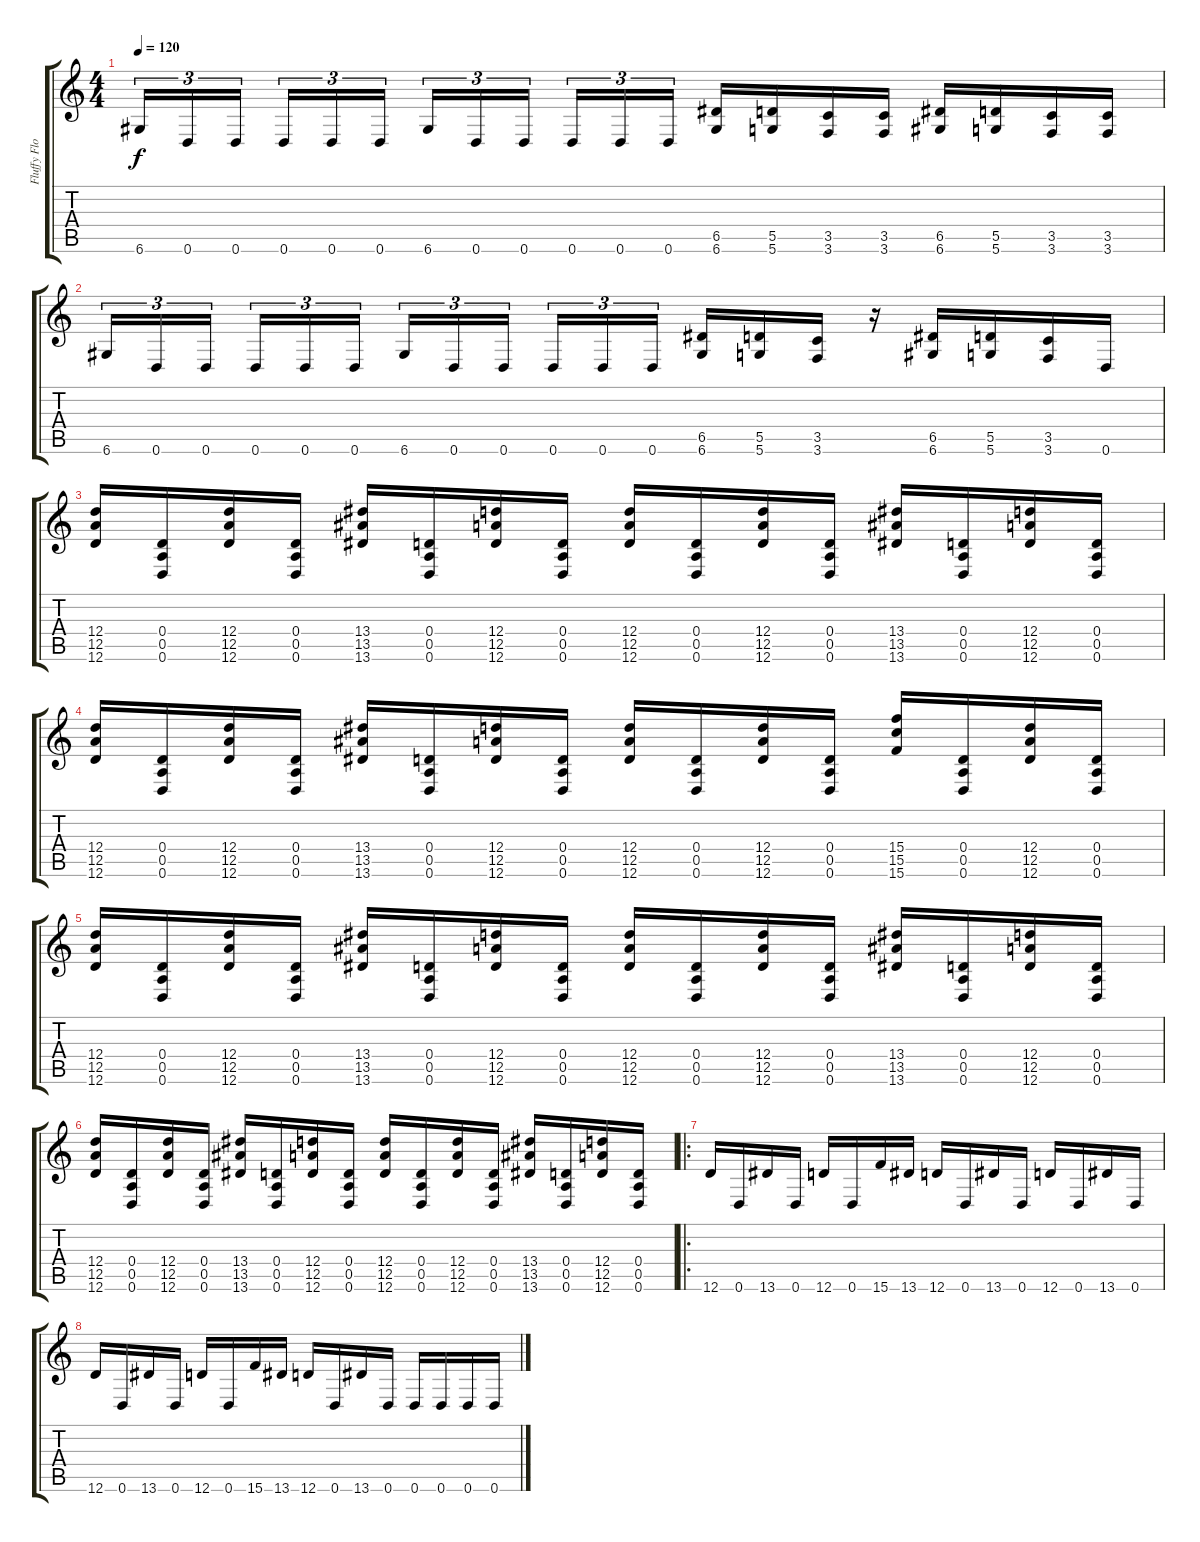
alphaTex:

\track ("Fluffy Floyd" "Fluffy Flo") {instrument distortionguitar}
\staff {score tabs}
\tuning (E4 B3 G3 D3 A2 D2) {hide}
\ts (4 4)
\tempo 120
\clef g2
\ks c
6.6.16{tu (3 2) dy f} 0.6.16{tu (3 2)} 0.6.16{tu (3 2)} 0.6.16{tu (3 2)} 0.6.16{tu (3 2)} 0.6.16{tu (3 2)} 6.6.16{tu (3 2)} 0.6.16{tu (3 2)} 0.6.16{tu (3 2)} 0.6.16{tu (3 2)} 0.6.16{tu (3 2)} 0.6.16{tu (3 2)} (6.5 6.6).16 (5.5 5.6).16 (3.5 3.6).16 (3.5 3.6).16 (6.5 6.6).16 (5.5 5.6).16 (3.5 3.6).16 (3.5 3.6).16 |
6.6.16{tu (3 2)} 0.6.16{tu (3 2)} 0.6.16{tu (3 2)} 0.6.16{tu (3 2)} 0.6.16{tu (3 2)} 0.6.16{tu (3 2)} 6.6.16{tu (3 2)} 0.6.16{tu (3 2)} 0.6.16{tu (3 2)} 0.6.16{tu (3 2)} 0.6.16{tu (3 2)} 0.6.16{tu (3 2)} (6.5 6.6).16 (5.5 5.6).16 (3.5 3.6).16 r.16 (6.5 6.6).16 (5.5 5.6).16 (3.5 3.6).16 0.6.16 |
(12.4 12.5 12.6).16 (0.4 0.5 0.6).16 (12.4 12.5 12.6).16 (0.4 0.5 0.6).16 (13.4 13.5 13.6).16 (0.4 0.5 0.6).16 (12.4 12.5 12.6).16 (0.4 0.5 0.6).16 (12.4 12.5 12.6).16 (0.4 0.5 0.6).16 (12.4 12.5 12.6).16 (0.4 0.5 0.6).16 (13.4 13.5 13.6).16 (0.4 0.5 0.6).16 (12.4 12.5 12.6).16 (0.4 0.5 0.6).16 |
(12.4 12.5 12.6).16 (0.4 0.5 0.6).16 (12.4 12.5 12.6).16 (0.4 0.5 0.6).16 (13.4 13.5 13.6).16 (0.4 0.5 0.6).16 (12.4 12.5 12.6).16 (0.4 0.5 0.6).16 (12.4 12.5 12.6).16 (0.4 0.5 0.6).16 (12.4 12.5 12.6).16 (0.4 0.5 0.6).16 (15.4 15.5 15.6).16 (0.4 0.5 0.6).16 (12.4 12.5 12.6).16 (0.4 0.5 0.6).16 |
(12.4 12.5 12.6).16 (0.4 0.5 0.6).16 (12.4 12.5 12.6).16 (0.4 0.5 0.6).16 (13.4 13.5 13.6).16 (0.4 0.5 0.6).16 (12.4 12.5 12.6).16 (0.4 0.5 0.6).16 (12.4 12.5 12.6).16 (0.4 0.5 0.6).16 (12.4 12.5 12.6).16 (0.4 0.5 0.6).16 (13.4 13.5 13.6).16 (0.4 0.5 0.6).16 (12.4 12.5 12.6).16 (0.4 0.5 0.6).16 |
(12.4 12.5 12.6).16 (0.4 0.5 0.6).16 (12.4 12.5 12.6).16 (0.4 0.5 0.6).16 (13.4 13.5 13.6).16 (0.4 0.5 0.6).16 (12.4 12.5 12.6).16 (0.4 0.5 0.6).16 (12.4 12.5 12.6).16 (0.4 0.5 0.6).16 (12.4 12.5 12.6).16 (0.4 0.5 0.6).16 (13.4 13.5 13.6).16 (0.4 0.5 0.6).16 (12.4 12.5 12.6).16 (0.4 0.5 0.6).16 |
\ro
12.6.16 0.6.16 13.6.16 0.6.16 12.6.16 0.6.16 15.6.16 13.6.16 12.6.16 0.6.16 13.6.16 0.6.16 12.6.16 0.6.16 13.6.16 0.6.16 |
12.6.16 0.6.16 13.6.16 0.6.16 12.6.16 0.6.16 15.6.16 13.6.16 12.6.16 0.6.16 13.6.16 0.6.16 0.6.16 0.6.16 0.6.16 0.6.16
